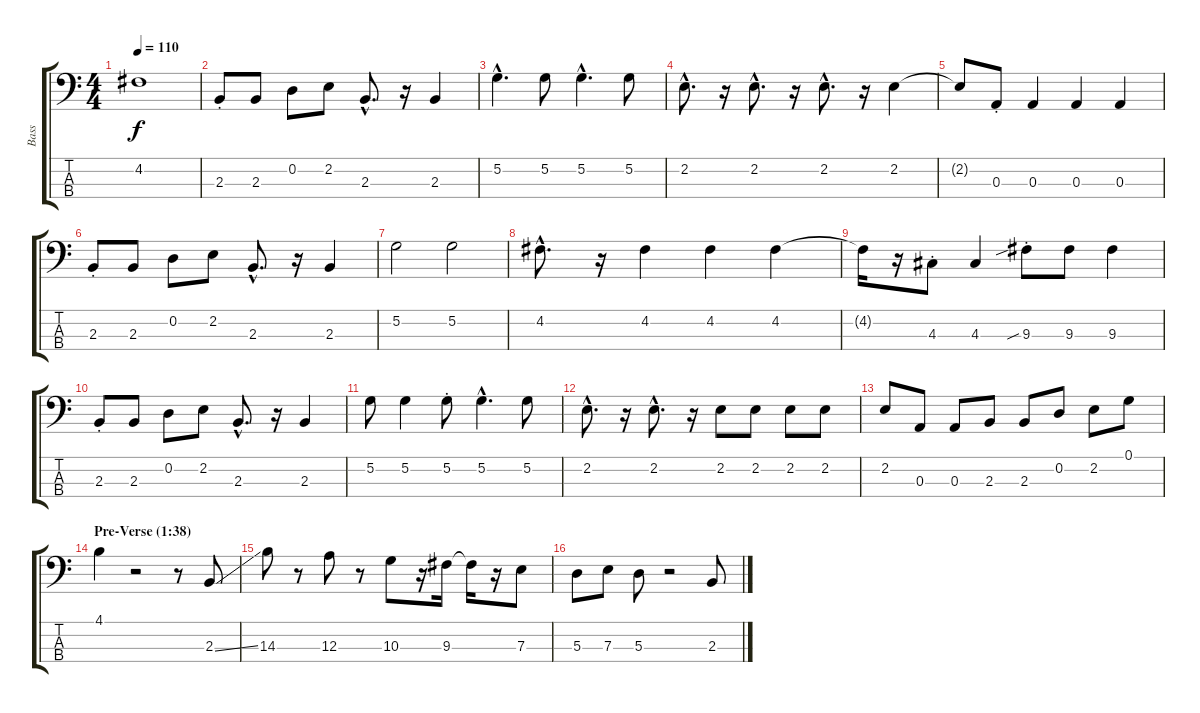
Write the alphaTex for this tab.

\track ("Bass" "Bass") {instrument electricbassfinger}
\staff {score tabs}
\tuning (G2 D2 A1 E1) {hide}
\ts (4 4)
\tempo 110
\clef f4
\ks c
4.2.1{dy f} |
2.3{st}.8 2.3.8 0.2.8 2.2.8 2.3{hac}.8{d} r.16 2.3.4 |
5.2{hac}.4{d} 5.2.8 5.2{hac}.4{d} 5.2.8 |
2.2{hac}.8{d} r.16 2.2{hac}.8{d} r.16 2.2{hac}.8{d} r.16 2.2.4 |
2.2{t}.8 0.3{st}.8 0.3.4 0.3.4 0.3.4 |
2.3{st}.8 2.3.8 0.2.8 2.2.8 2.3{hac}.8{d} r.16 2.3.4 |
5.2.2 5.2.2 |
4.2{hac}.8{d} r.16 4.2.4 4.2.4 4.2.4 |
4.2{t}.16 r.16 4.3{st}.8 4.3.4 9.3{sib st}.8 9.3.8 9.3.4 |
2.3{st}.8 2.3.8 0.2.8 2.2.8 2.3{hac}.8{d} r.16 2.3.4 |
5.2.8 5.2.4 5.2{st}.8 5.2{hac}.4{d} 5.2.8 |
2.2{hac}.8{d} r.16 2.2{hac}.8{d} r.16 2.2.8 2.2.8 2.2.8 2.2.8 |
2.2.8 0.3.8 0.3.8 2.3.8 2.3.8 0.2.8 2.2.8 0.1.8 |
\section ("" "Pre-Verse (1:38)")
4.1.4 r.2 r.8 2.3{ss}.8 |
14.3.8 r.8 12.3.8 r.8 10.3.8 r.16 9.3.16 9.3{t}.16 r.16 7.3.8 |
5.3.8 7.3.8 5.3.8 r.2 2.3{ss}.8
